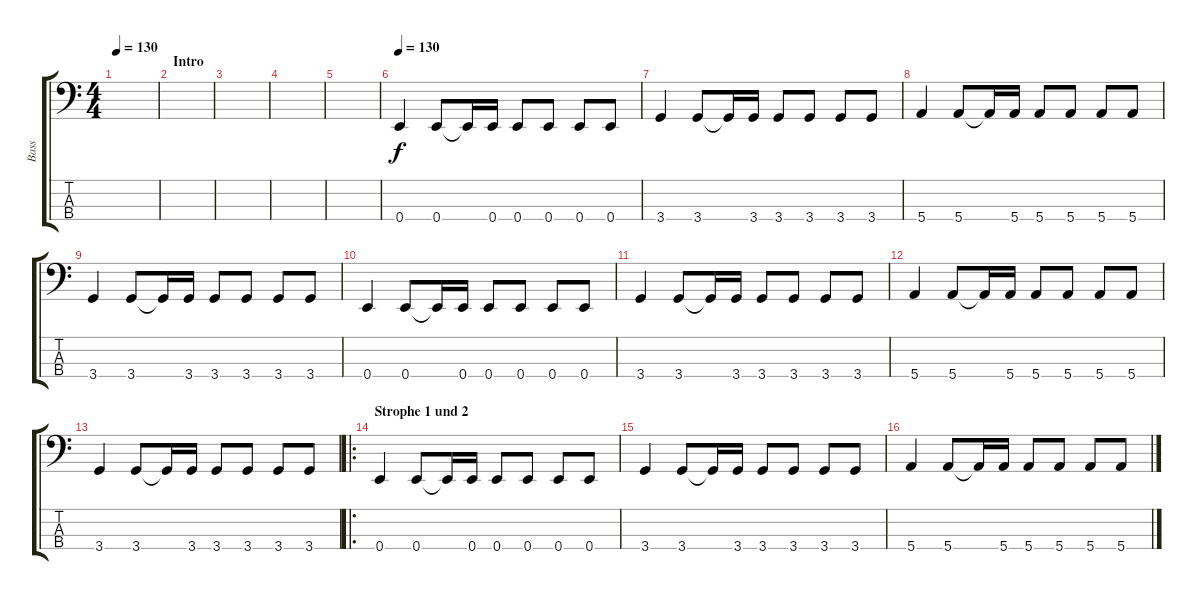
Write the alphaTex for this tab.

\track ("Bass" "Bass") {instrument electricbassfinger}
\staff {score tabs}
\tuning (G2 D2 A1 E1) {hide}
\ts (4 4)
\tempo 130
\tempo 70
\tempo 130
\clef f4
\ks c
|
\section ("" "Intro")
|
|
|
|
\tempo 130
0.4.4 0.4.8 0.4{t}.16 0.4.16 0.4.8 0.4.8 0.4.8 0.4.8 |
3.4.4 3.4.8 3.4{t}.16 3.4.16 3.4.8 3.4.8 3.4.8 3.4.8 |
5.4.4 5.4.8 5.4{t}.16 5.4.16 5.4.8 5.4.8 5.4.8 5.4.8 |
3.4.4 3.4.8 3.4{t}.16 3.4.16 3.4.8 3.4.8 3.4.8 3.4.8 |
0.4.4 0.4.8 0.4{t}.16 0.4.16 0.4.8 0.4.8 0.4.8 0.4.8 |
3.4.4 3.4.8 3.4{t}.16 3.4.16 3.4.8 3.4.8 3.4.8 3.4.8 |
5.4.4 5.4.8 5.4{t}.16 5.4.16 5.4.8 5.4.8 5.4.8 5.4.8 |
3.4.4 3.4.8 3.4{t}.16 3.4.16 3.4.8 3.4.8 3.4.8 3.4.8 |
\ro
\section ("" "Strophe 1 und 2")
0.4.4 0.4.8 0.4{t}.16 0.4.16 0.4.8 0.4.8 0.4.8 0.4.8 |
3.4.4 3.4.8 3.4{t}.16 3.4.16 3.4.8 3.4.8 3.4.8 3.4.8 |
5.4.4 5.4.8 5.4{t}.16 5.4.16 5.4.8 5.4.8 5.4.8 5.4.8
